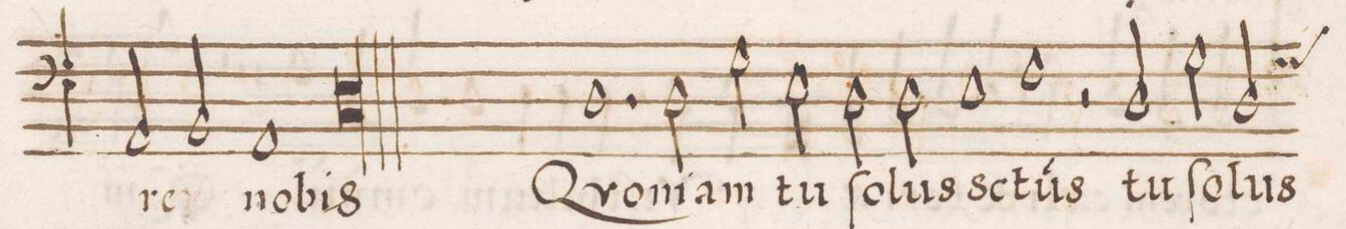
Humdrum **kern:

**kern	**text
*I"BASSVS	*
*clefF4	*
*k[]	*
*met(c|)	*
*M2/1	*
2AA/	-re
2BB/	.
1AA	no-
=76-	=76-
0Dl	-bis
=77||-	=77||-
1.D	Qvo-
2D\	-ni-
=78-	=78-
2G\	-am
2E\	tu
2D\	ſo-
2D\	-lus
=79-	=79-
1E	s(an)c-
1F	-tus
=80-	=80-
2r	.
2D/	tu
2G\	ſo-
*custos:G	*
2D/	-lus
=81-	=81-
*-	*-
